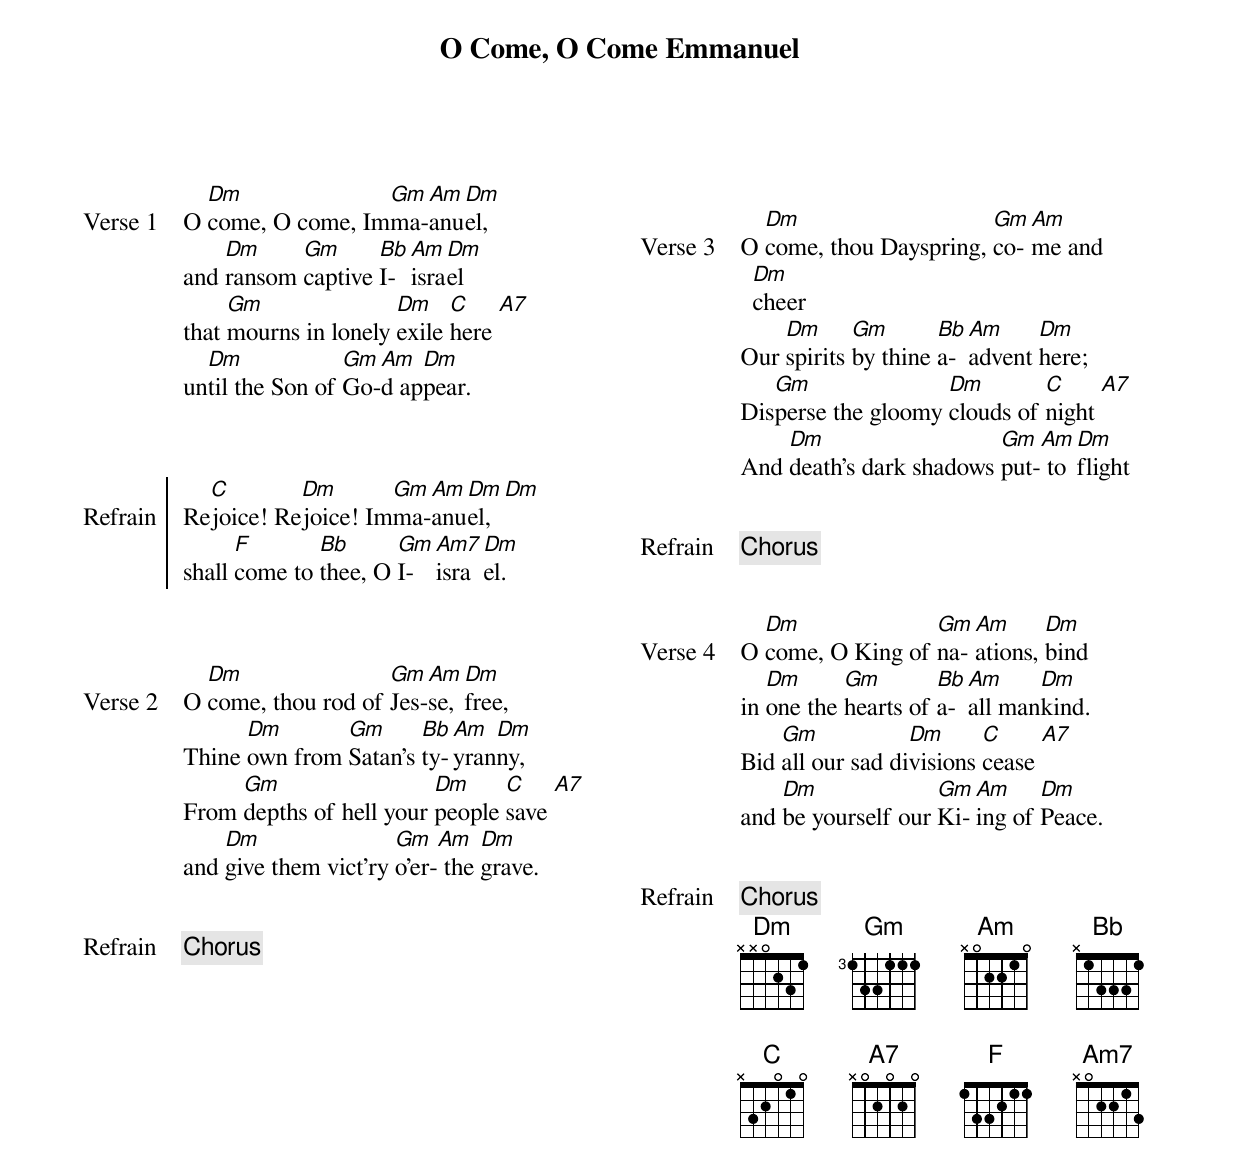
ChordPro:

{title: O Come, O Come Emmanuel}

{columns 2}

{start_of_verse label="Verse 1"}

O [Dm]come, O come, Im[Gm]ma-[Am]anu[Dm]el,
and [Dm]ransom [Gm]captive [Bb]I-[Am]isra[Dm]el
that [Gm]mourns in lonely [Dm]exile [C]here [A7]
un[Dm]til the Son of [Gm]Go-[Am]d ap[Dm]pear.

{end_of_verse}

{start_of_chorus label="Refrain"}

Re[C]joice! Re[Dm]joice! Im[Gm]ma-[Am]anu[Dm]el,  [Dm]
shall [F]come to [Bb]thee, O [Gm]I-[Am7]isra[Dm]el.

{end_of_chorus}

{start_of_verse label="Verse 2"}

O [Dm]come, thou rod of [Gm]Jes-[Am]se, [Dm]free,
Thine [Dm]own from [Gm]Satan’s [Bb]ty-[Am]yran[Dm]ny,
From [Gm]depths of hell your [Dm]people [C]save [A7]
and [Dm]give them vict’ry [Gm]o’er-[Am] the [Dm]grave.

{end_of_verse}

{chorus}

{column_break}

{start_of_verse label="Verse 3"}

O [Dm]come, thou Dayspring, [Gm]co-[Am]me and [Dm]cheer
Our [Dm]spirits [Gm]by thine [Bb]a-[Am]advent [Dm]here;
Dis[Gm]perse the gloomy [Dm]clouds of [C]night [A7]
And [Dm]death’s dark shadows [Gm]put-[Am] to [Dm]flight

{end_of_verse}

{chorus}

{start_of_verse label="Verse 4"}

O [Dm]come, O King of [Gm]na-[Am]ations, [Dm]bind
in [Dm]one the [Gm]hearts of [Bb]a-[Am]all man[Dm]kind.
Bid [Gm]all our sad di[Dm]visions [C]cease [A7]
and [Dm]be yourself our [Gm]Ki-[Am]ing of [Dm]Peace.

{end_of_verse}

{chorus}
